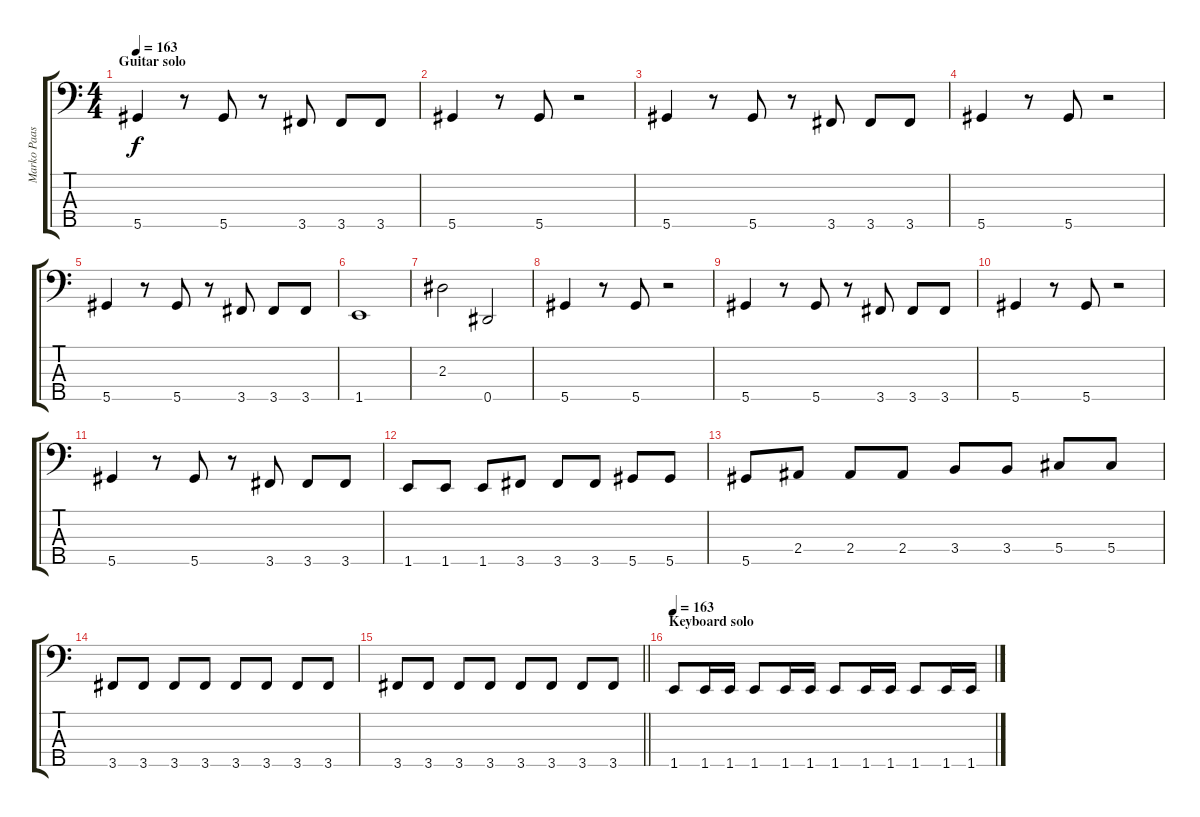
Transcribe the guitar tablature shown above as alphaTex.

\track ("Marko Paasikoski" "Marko Paas") {instrument electricbasspick}
\staff {score tabs}
\tuning (B2 Gb2 Db2 Ab1 Eb1) {hide}
\ts (4 4)
\section ("" "Guitar solo")
\tempo 163
\clef f4
\ks c
5.5.4{dy f} r.8 5.5.8 r.8 3.5.8 3.5.8 3.5.8 |
5.5.4 r.8 5.5.8 r.2 |
5.5.4 r.8 5.5.8 r.8 3.5.8 3.5.8 3.5.8 |
5.5.4 r.8 5.5.8 r.2 |
5.5.4 r.8 5.5.8 r.8 3.5.8 3.5.8 3.5.8 |
1.5.1 |
2.3.2 0.5.2 |
5.5.4 r.8 5.5.8 r.2 |
5.5.4 r.8 5.5.8 r.8 3.5.8 3.5.8 3.5.8 |
5.5.4 r.8 5.5.8 r.2 |
5.5.4 r.8 5.5.8 r.8 3.5.8 3.5.8 3.5.8 |
1.5.8 1.5.8 1.5.8 3.5.8 3.5.8 3.5.8 5.5.8 5.5.8 |
5.5.8 2.4.8 2.4.8 2.4.8 3.4.8 3.4.8 5.4.8 5.4.8 |
3.5.8 3.5.8 3.5.8 3.5.8 3.5.8 3.5.8 3.5.8 3.5.8 |
\barLineRight lightlight
3.5.8 3.5.8 3.5.8 3.5.8 3.5.8 3.5.8 3.5.8 3.5.8 |
\section ("" "Keyboard solo")
\tempo 163
1.5.8 1.5.16 1.5.16 1.5.8 1.5.16 1.5.16 1.5.8 1.5.16 1.5.16 1.5.8 1.5.16 1.5.16
